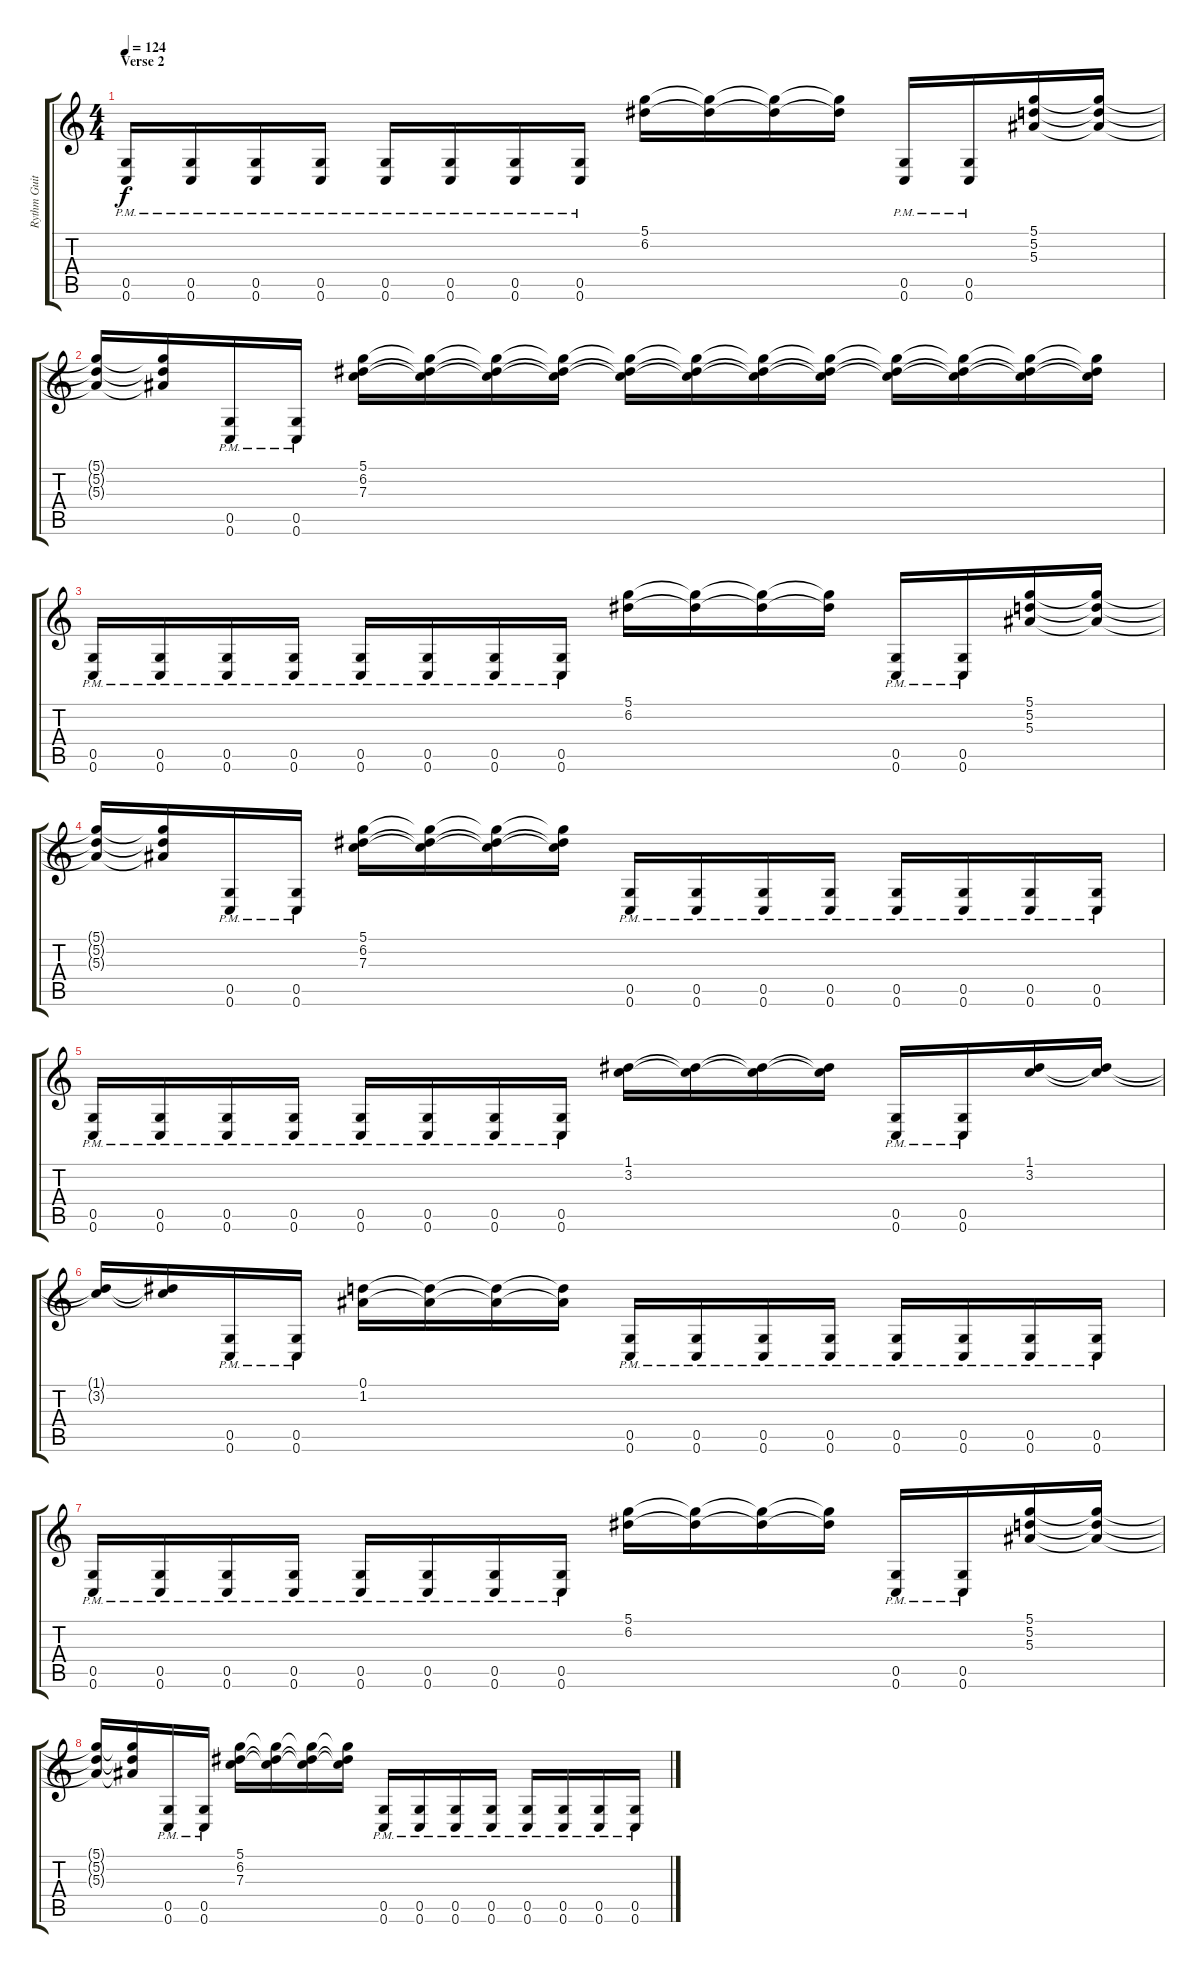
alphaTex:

\track ("Rythm Guitar (Mätze)" "Rythm Guit") {instrument distortionguitar}
\staff {score tabs}
\tuning (D4 A3 F3 C3 G2 C2) {hide}
\ts (4 4)
\section ("" "Verse 2")
\tempo 124
\clef g2
\ks c
(0.5{pm} 0.6{pm}).16{dy f} (0.5{pm} 0.6{pm}).16 (0.5{pm} 0.6{pm}).16 (0.5{pm} 0.6{pm}).16 (0.5{pm} 0.6{pm}).16 (0.5{pm} 0.6{pm}).16 (0.5{pm} 0.6{pm}).16 (0.5{pm} 0.6{pm}).16 (5.1 6.2).16 (5.1{t} 6.2{t}).16 (5.1{t} 6.2{t}).16 (5.1{t} 6.2{t}).16 (0.5{pm} 0.6{pm}).16 (0.5{pm} 0.6{pm}).16 (5.1 5.2 5.3).16 (5.1{t} 5.2{t} 5.3{t}).16 |
(5.1{t} 5.2{t} 5.3{t}).16 (5.1{t} 5.2{t} 5.3{t}).16 (0.5{pm} 0.6{pm}).16 (0.5{pm} 0.6{pm}).16 (5.1 6.2 7.3).16 (5.1{t} 6.2{t} 7.3{t}).16 (5.1{t} 6.2{t} 7.3{t}).16 (5.1{t} 6.2{t} 7.3{t}).16 (5.1{t} 6.2{t} 7.3{t}).16 (5.1{t} 6.2{t} 7.3{t}).16 (5.1{t} 6.2{t} 7.3{t}).16 (5.1{t} 6.2{t} 7.3{t}).16 (5.1{t} 6.2{t} 7.3{t}).16 (5.1{t} 6.2{t} 7.3{t}).16 (5.1{t} 6.2{t} 7.3{t}).16 (5.1{t} 6.2{t} 7.3{t}).16 |
(0.5{pm} 0.6{pm}).16 (0.5{pm} 0.6{pm}).16 (0.5{pm} 0.6{pm}).16 (0.5{pm} 0.6{pm}).16 (0.5{pm} 0.6{pm}).16 (0.5{pm} 0.6{pm}).16 (0.5{pm} 0.6{pm}).16 (0.5{pm} 0.6{pm}).16 (5.1 6.2).16 (5.1{t} 6.2{t}).16 (5.1{t} 6.2{t}).16 (5.1{t} 6.2{t}).16 (0.5{pm} 0.6{pm}).16 (0.5{pm} 0.6{pm}).16 (5.1 5.2 5.3).16 (5.1{t} 5.2{t} 5.3{t}).16 |
(5.1{t} 5.2{t} 5.3{t}).16 (5.1{t} 5.2{t} 5.3{t}).16 (0.5{pm} 0.6{pm}).16 (0.5{pm} 0.6{pm}).16 (5.1 6.2 7.3).16 (5.1{t} 6.2{t} 7.3{t}).16 (5.1{t} 6.2{t} 7.3{t}).16 (5.1{t} 6.2{t} 7.3{t}).16 (0.5{pm} 0.6{pm}).16 (0.5{pm} 0.6{pm}).16 (0.5{pm} 0.6{pm}).16 (0.5{pm} 0.6{pm}).16 (0.5{pm} 0.6{pm}).16 (0.5{pm} 0.6{pm}).16 (0.5{pm} 0.6{pm}).16 (0.5{pm} 0.6{pm}).16 |
(0.5{pm} 0.6{pm}).16 (0.5{pm} 0.6{pm}).16 (0.5{pm} 0.6{pm}).16 (0.5{pm} 0.6{pm}).16 (0.5{pm} 0.6{pm}).16 (0.5{pm} 0.6{pm}).16 (0.5{pm} 0.6{pm}).16 (0.5{pm} 0.6{pm}).16 (1.1 3.2).16 (1.1{t} 3.2{t}).16 (1.1{t} 3.2{t}).16 (1.1{t} 3.2{t}).16 (0.5{pm} 0.6{pm}).16 (0.5{pm} 0.6{pm}).16 (1.1 3.2).16 (1.1{t} 3.2{t}).16 |
(1.1{t} 3.2{t}).16 (1.1{t} 3.2{t}).16 (0.5{pm} 0.6{pm}).16 (0.5{pm} 0.6{pm}).16 (0.1 1.2).16 (0.1{t} 1.2{t}).16 (0.1{t} 1.2{t}).16 (0.1{t} 1.2{t}).16 (0.5{pm} 0.6{pm}).16 (0.5{pm} 0.6{pm}).16 (0.5{pm} 0.6{pm}).16 (0.5{pm} 0.6{pm}).16 (0.5{pm} 0.6{pm}).16 (0.5{pm} 0.6{pm}).16 (0.5{pm} 0.6{pm}).16 (0.5{pm} 0.6{pm}).16 |
(0.5{pm} 0.6{pm}).16 (0.5{pm} 0.6{pm}).16 (0.5{pm} 0.6{pm}).16 (0.5{pm} 0.6{pm}).16 (0.5{pm} 0.6{pm}).16 (0.5{pm} 0.6{pm}).16 (0.5{pm} 0.6{pm}).16 (0.5{pm} 0.6{pm}).16 (5.1 6.2).16 (5.1{t} 6.2{t}).16 (5.1{t} 6.2{t}).16 (5.1{t} 6.2{t}).16 (0.5{pm} 0.6{pm}).16 (0.5{pm} 0.6{pm}).16 (5.1 5.2 5.3).16 (5.1{t} 5.2{t} 5.3{t}).16 |
(5.1{t} 5.2{t} 5.3{t}).16 (5.1{t} 5.2{t} 5.3{t}).16 (0.5{pm} 0.6{pm}).16 (0.5{pm} 0.6{pm}).16 (5.1 6.2 7.3).16 (5.1{t} 6.2{t} 7.3{t}).16 (5.1{t} 6.2{t} 7.3{t}).16 (5.1{t} 6.2{t} 7.3{t}).16 (0.5{pm} 0.6{pm}).16 (0.5{pm} 0.6{pm}).16 (0.5{pm} 0.6{pm}).16 (0.5{pm} 0.6{pm}).16 (0.5{pm} 0.6{pm}).16 (0.5{pm} 0.6{pm}).16 (0.5{pm} 0.6{pm}).16 (0.5{pm} 0.6{pm}).16
